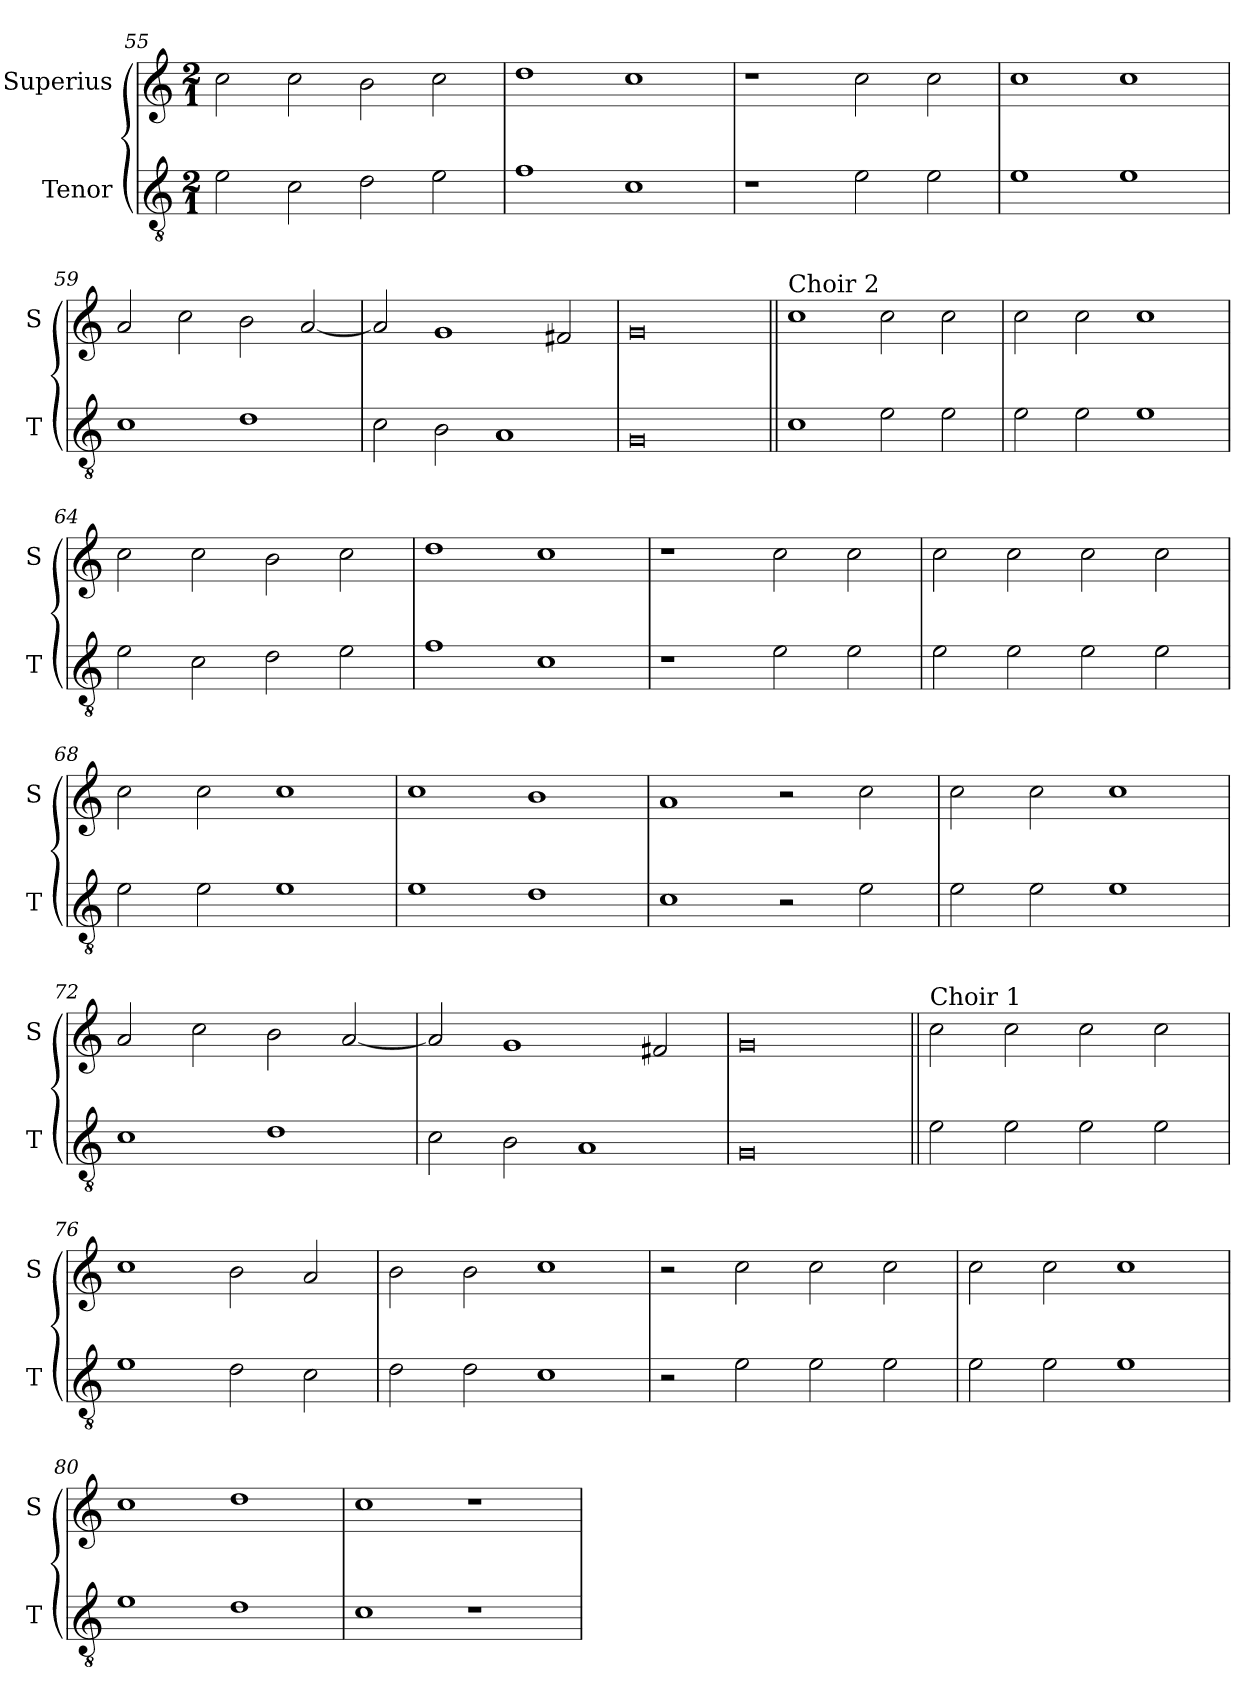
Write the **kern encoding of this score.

**kern	**kern
*part2	*part1
*staff2	*staff1
*I"Tenor	*I"Superius
*I'T	*I'S
*clefGv2	*clefG2
*k[]	*k[]
*M2/1	*M2/1
=55	=55
2e\	2cc\
2c\	2cc\
2d\	2b\
2e\	2cc\
=56	=56
1f	1dd
1c	1cc
=57	=57
1r	1r
2e\	2cc\
2e\	2cc\
=58	=58
1e	1cc
1e	1cc
=59	=59
1c	2a/
.	2cc\
1d	2b\
.	[2a/
=60	=60
2c\	2a/]
2B\	1g
1A	.
.	2f#X/
=61	=61
0G	0g
=62||	=62||
!	!LO:TX:a:t=Choir 2
1c	1cc
2e\	2cc\
2e\	2cc\
=63	=63
2e\	2cc\
2e\	2cc\
1e	1cc
=64	=64
2e\	2cc\
2c\	2cc\
2d\	2b\
2e\	2cc\
=65	=65
1f	1dd
1c	1cc
=66	=66
1r	1r
2e\	2cc\
2e\	2cc\
=67	=67
2e\	2cc\
2e\	2cc\
2e\	2cc\
2e\	2cc\
=68	=68
2e\	2cc\
2e\	2cc\
1e	1cc
=69	=69
1e	1cc
1d	1b
=70	=70
1c	1a
2r	2r
2e\	2cc\
=71	=71
2e\	2cc\
2e\	2cc\
1e	1cc
=72	=72
1c	2a/
.	2cc\
1d	2b\
.	[2a/
=73	=73
2c\	2a/]
2B\	1g
1A	.
.	2f#X/
=74	=74
0G	0g
=75||	=75||
!	!LO:TX:a:t=Choir 1
2e\	2cc\
2e\	2cc\
2e\	2cc\
2e\	2cc\
=76	=76
1e	1cc
2d\	2b\
2c\	2a/
=77	=77
2d\	2b\
2d\	2b\
1c	1cc
=78	=78
2r	2r
2e\	2cc\
2e\	2cc\
2e\	2cc\
=79	=79
2e\	2cc\
2e\	2cc\
1e	1cc
=80	=80
1e	1cc
1d	1dd
=81	=81
1c	1cc
1r	1r
=	=
*-	*-
